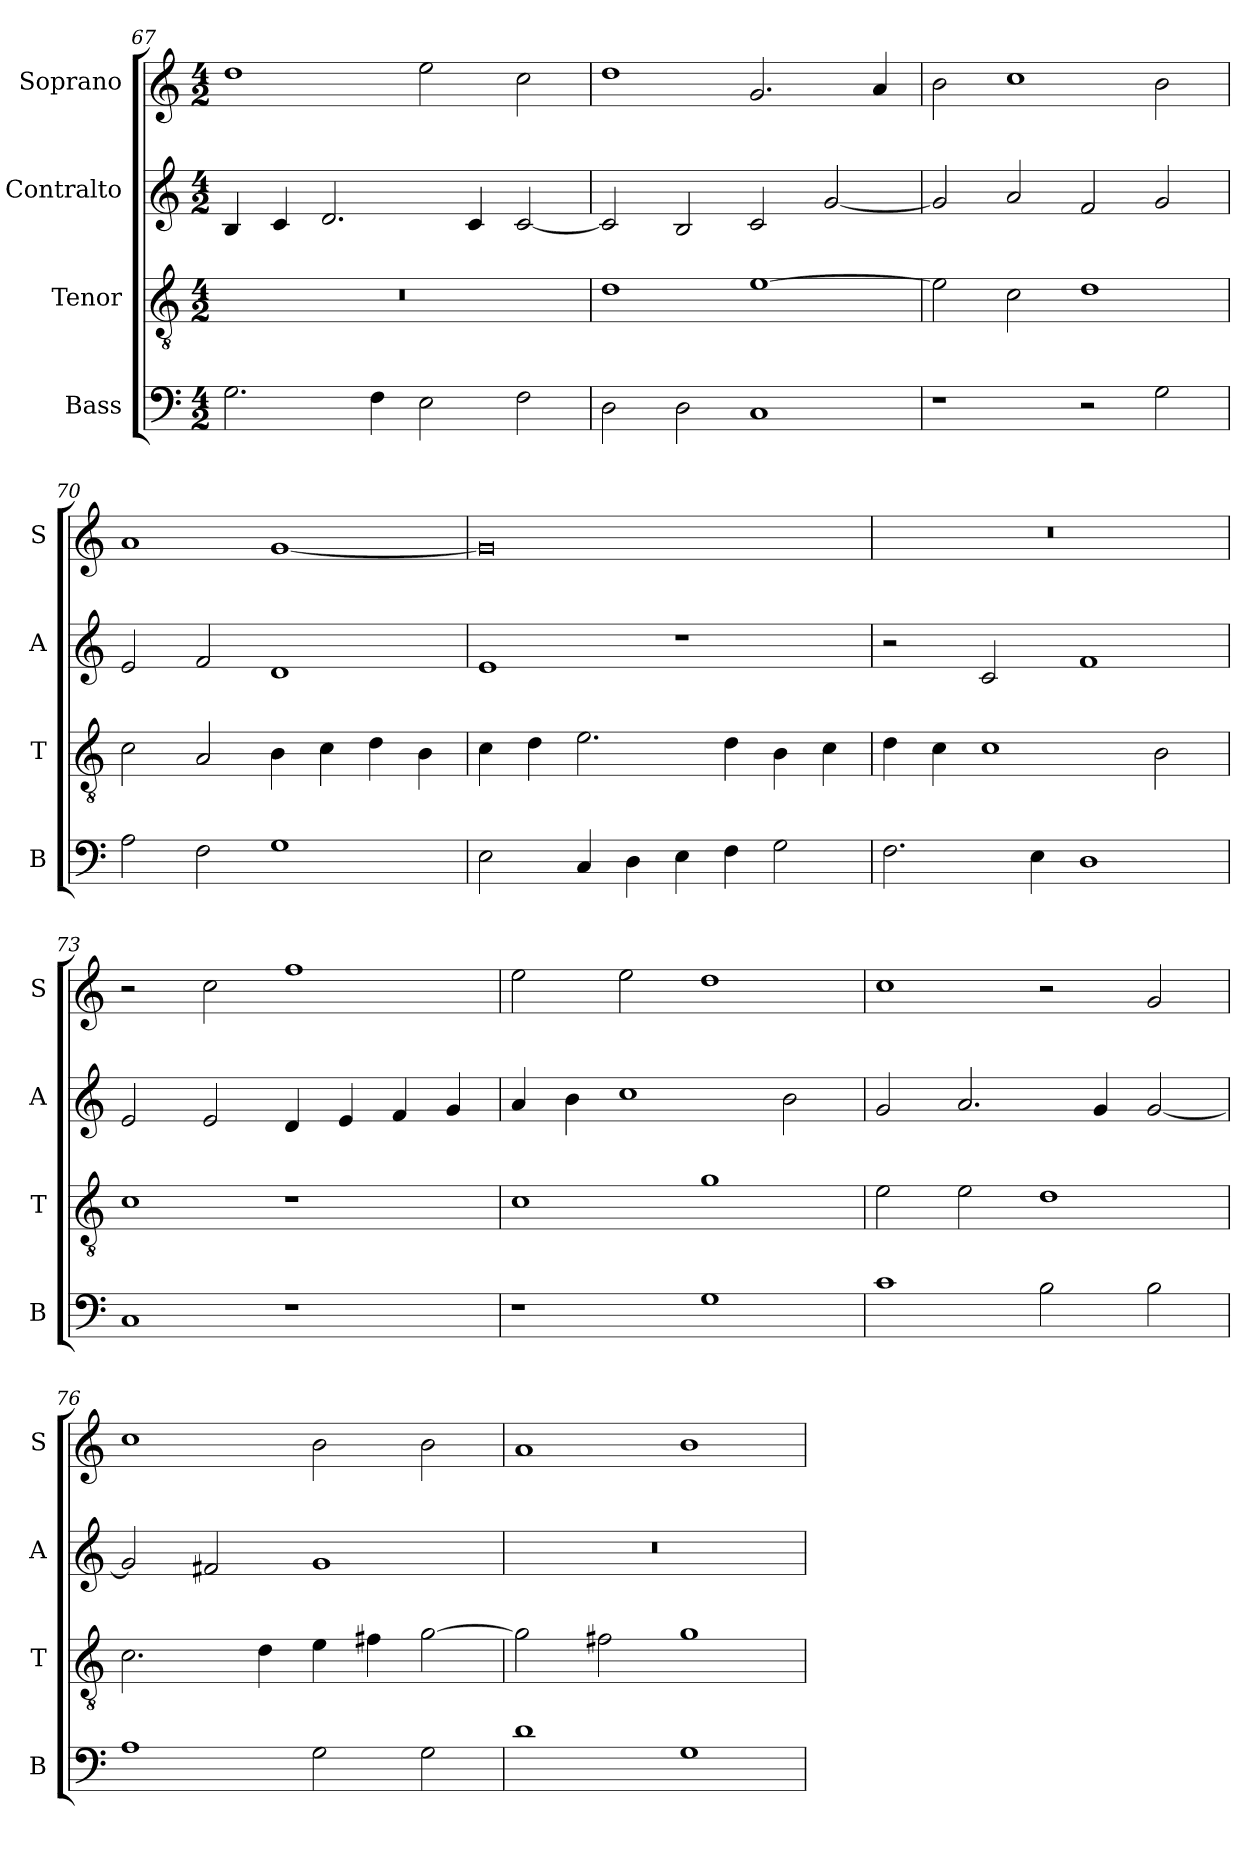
**kern	**kern	**kern	**kern
*part4	*part3	*part2	*part1
*staff4	*staff3	*staff2	*staff1
*I"Bass	*I"Tenor	*I"Contralto	*I"Soprano
*I'B	*I'T	*I'A	*I'S
*clefF4	*clefGv2	*clefG2	*clefG2
*k[]	*k[]	*k[]	*k[]
*G:mix	*G:mix	*G:mix	*G:mix
*M4/2	*M4/2	*M4/2	*M4/2
=67	=67	=67	=67
2.G	0r	4B	1dd
.	.	4c	.
.	.	2.d	.
4F	.	.	.
2E	.	.	2ee
.	.	4c	.
2F	.	[2c	2cc
=68	=68	=68	=68
2D	1d	2c]	1dd
2D	.	2B	.
1C	[1e	2c	2.g
.	.	[2g	.
.	.	.	4a
=69	=69	=69	=69
1r	2e]	2g]	2b
.	2c	2a	1cc
2r	1d	2f	.
2G	.	2g	2b
=70	=70	=70	=70
2A	2c	2e	1a
2F	2A	2f	.
1G	4B	1d	[1g
.	4c	.	.
.	4d	.	.
.	4B	.	.
=71	=71	=71	=71
2E	4c	1e	0g]
.	4d	.	.
4C	2.e	.	.
4D	.	.	.
4E	.	1r	.
4F	4d	.	.
2G	4B	.	.
.	4c	.	.
=72	=72	=72	=72
2.F	4d	2r	0r
.	4c	.	.
.	1c	2c	.
4E	.	.	.
1D	.	1f	.
.	2B	.	.
=73	=73	=73	=73
1C	1c	2e	2r
.	.	2e	2cc
1r	1r	4d	1ff
.	.	4e	.
.	.	4f	.
.	.	4g	.
=74	=74	=74	=74
1r	1c	4a	2ee
.	.	4b	.
.	.	1cc	2ee
1G	1g	.	1dd
.	.	2b	.
=75	=75	=75	=75
1c	2e	2g	1cc
.	2e	2.a	.
2B	1d	.	2r
.	.	4g	.
2B	.	[2g	2g
=76	=76	=76	=76
1A	2.c	2g]	1cc
.	.	2f#X	.
.	4d	.	.
2G	4e	1g	2b
.	4f#X	.	.
2G	[2g	.	2b
=77	=77	=77	=77
1d	2g]	0r	1a
.	2f#X	.	.
1G	1g	.	1b
=	=	=	=
*-	*-	*-	*-
